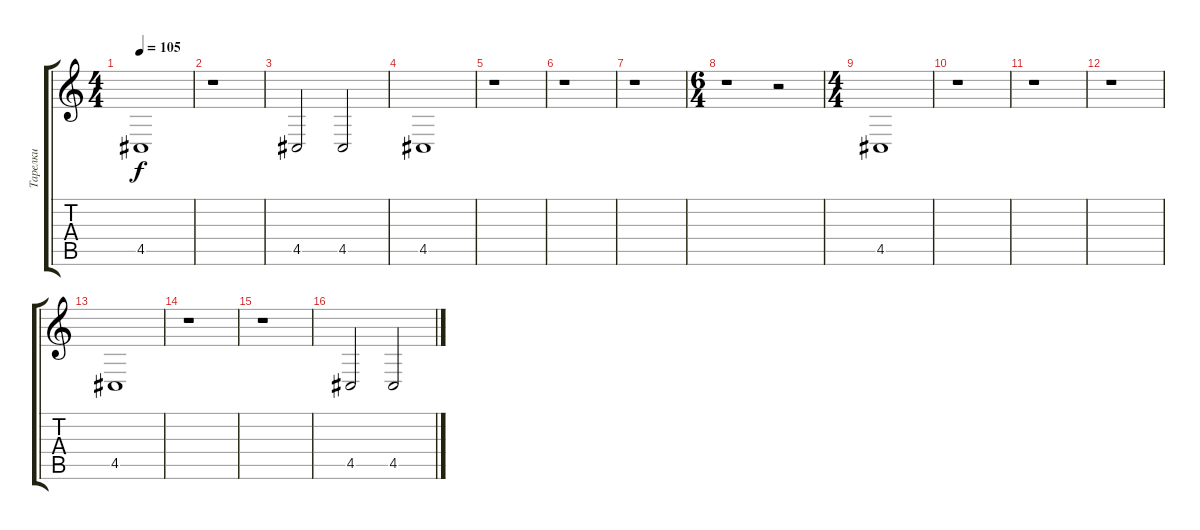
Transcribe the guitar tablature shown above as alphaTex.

\track ("Тарелки" "Тарелки") {instrument acousticgrandpiano}
\staff {score tabs}
\tuning (E4 B3 G3 D3 A2 E2) {hide}
\ts (4 4)
\tempo 105
\clef g2
\ks c
4.5.1{dy f} |
r.1 |
4.5.2 4.5.2 |
4.5.1 |
r.1 |
r.1 |
r.1 |
\ts (6 4)
r.1 r.2 |
\ts (4 4)
4.5.1 |
r.1 |
r.1 |
r.1 |
4.5.1 |
r.1 |
r.1 |
4.5.2 4.5.2
